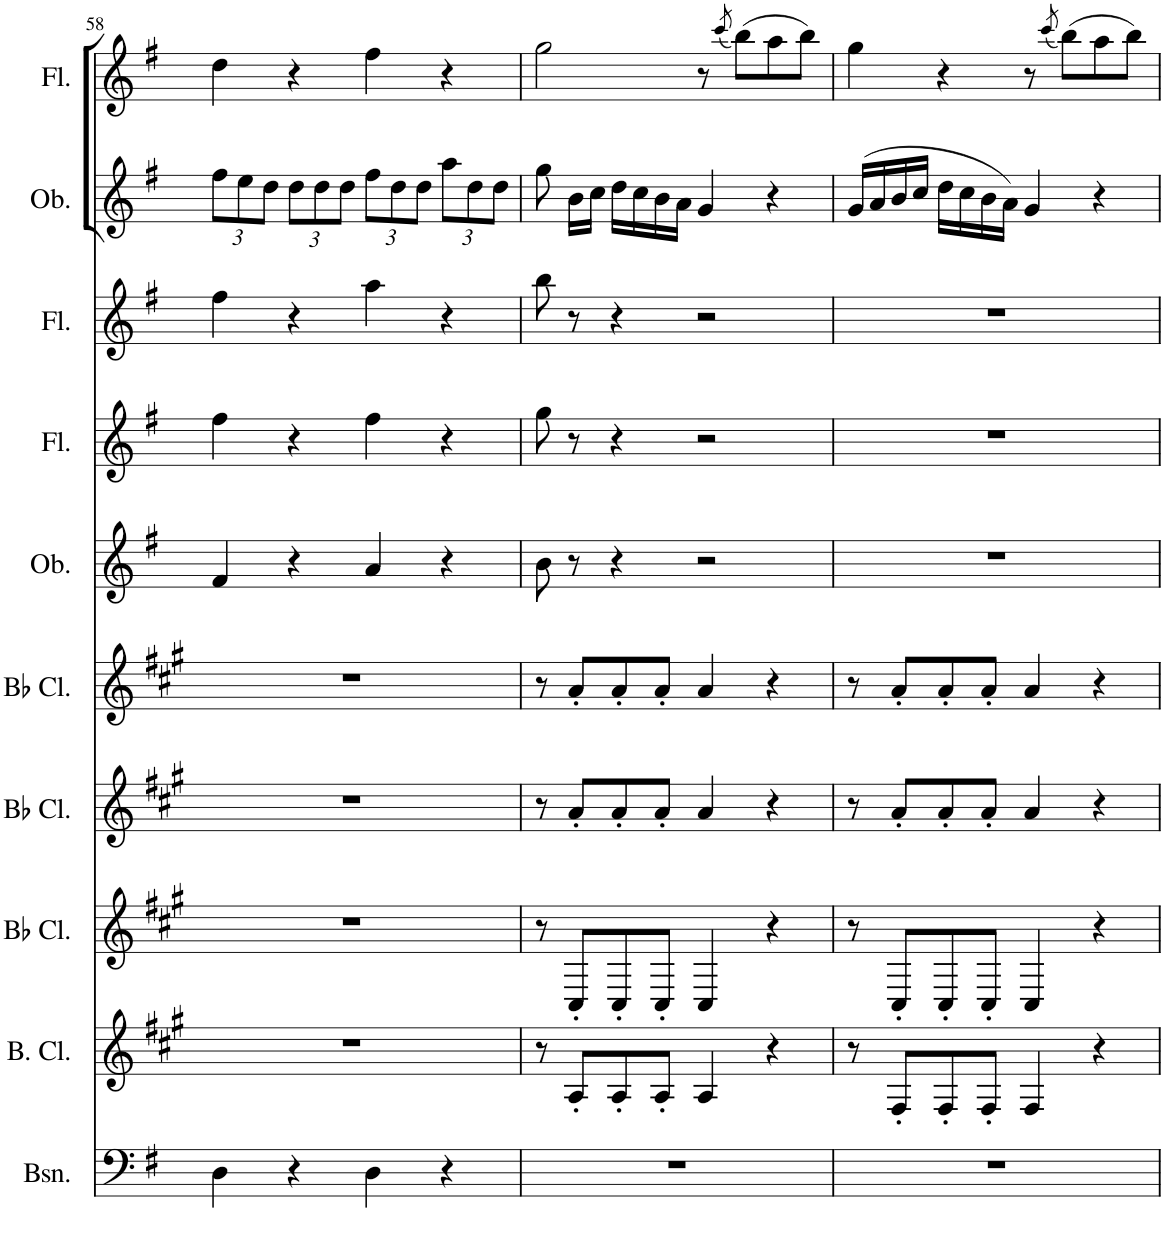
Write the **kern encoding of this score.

**kern	**kern	**kern	**kern	**kern	**kern	**kern	**kern	**kern	**kern
*part10	*part9	*part8	*part7	*part6	*part5	*part4	*part3	*part2	*part1
*staff10	*staff9	*staff8	*staff7	*staff6	*staff5	*staff4	*staff3	*staff2	*staff1
*I"Bassoon	*I"Bass Clarinet	*I"Bb Clarinet	*I"Bb Clarinet	*I"Bb Clarinet	*I"Oboe	*I"Flute	*I"Flute	*I"Oboe	*I"Flute
*I'Bsn.	*I'B. Cl.	*I'Bb Cl.	*I'Bb Cl.	*I'Bb Cl.	*I'Ob.	*I'Fl.	*I'Fl.	*I'Ob.	*I'Fl.
!!LO:PB:g=z
*clefF4	*clefG2	*clefG2	*clefG2	*clefG2	*clefG2	*clefG2	*clefG2	*clefG2	*clefG2
*	*Trd8c14	*Trd1c2	*Trd1c2	*Trd1c2	*	*	*	*	*
*k[f#]	*k[f#c#g#]	*k[f#c#g#]	*k[f#c#g#]	*k[f#c#g#]	*k[f#]	*k[f#]	*k[f#]	*k[f#]	*k[f#]
*M4/4	*M4/4	*M4/4	*M4/4	*M4/4	*M4/4	*M4/4	*M4/4	*M4/4	*M4/4
*	*	*	*	*	*	*	*	*Xbrackettup	*
=58	=58	=58	=58	=58	=58	=58	=58	=58	=58
4D\	1r	1r	1r	1r	4f#/	4ff#\	4ff#\	12ff#\L	4dd\
.	.	.	.	.	.	.	.	12ee\	.
.	.	.	.	.	.	.	.	12dd\J	.
4r	.	.	.	.	4r	4r	4r	12dd\L	4r
.	.	.	.	.	.	.	.	12dd\	.
.	.	.	.	.	.	.	.	12dd\J	.
4D\	.	.	.	.	4a/	4ff#\	4aa\	12ff#\L	4ff#\
.	.	.	.	.	.	.	.	12dd\	.
.	.	.	.	.	.	.	.	12dd\J	.
4r	.	.	.	.	4r	4r	4r	12aa\L	4r
.	.	.	.	.	.	.	.	12dd\	.
.	.	.	.	.	.	.	.	12dd\J	.
=59	=59	=59	=59	=59	=59	=59	=59	=59	=59
1r	8r	8r	8r	8r	8b\	8gg\	8bb\	8gg\	2gg\
.	8A'/L	8C#'/L	8a'/L	8a'/L	8r	8r	8r	16b\LL	.
.	.	.	.	.	.	.	.	16cc\JJ	.
.	8A'/	8C#'/	8a'/	8a'/	4r	4r	4r	16dd\LL	.
.	.	.	.	.	.	.	.	16cc\	.
.	8A'/J	8C#'/J	8a'/J	8a'/J	.	.	.	16b\	.
.	.	.	.	.	.	.	.	16a\JJ	.
.	4A/	4C#/	4a/	4a/	2r	2r	2r	4g/	8r
.	.	.	.	.	.	.	.	.	(8qccc/
.	.	.	.	.	.	.	.	.	(8bb\L)
.	4r	4r	4r	4r	.	.	.	4r	8aa\
.	.	.	.	.	.	.	.	.	8bb\J)
=60	=60	=60	=60	=60	=60	=60	=60	=60	=60
1r	8r	8r	8r	8r	1r	1r	1r	(16g/LL	4gg\
.	.	.	.	.	.	.	.	16a/	.
.	8F#'/L	8C#'/L	8a'/L	8a'/L	.	.	.	16b/	.
.	.	.	.	.	.	.	.	16cc/JJ	.
.	8F#'/	8C#'/	8a'/	8a'/	.	.	.	16dd\LL	4r
.	.	.	.	.	.	.	.	16cc\	.
.	8F#'/J	8C#'/J	8a'/J	8a'/J	.	.	.	16b\	.
.	.	.	.	.	.	.	.	16a\JJ)	.
.	4F#/	4C#/	4a/	4a/	.	.	.	4g/	8r
.	.	.	.	.	.	.	.	.	(8qccc/
.	.	.	.	.	.	.	.	.	(8bb\L)
.	4r	4r	4r	4r	.	.	.	4r	8aa\
.	.	.	.	.	.	.	.	.	8bb\J)
=	=	=	=	=	=	=	=	=	=
*-	*-	*-	*-	*-	*-	*-	*-	*-	*-
